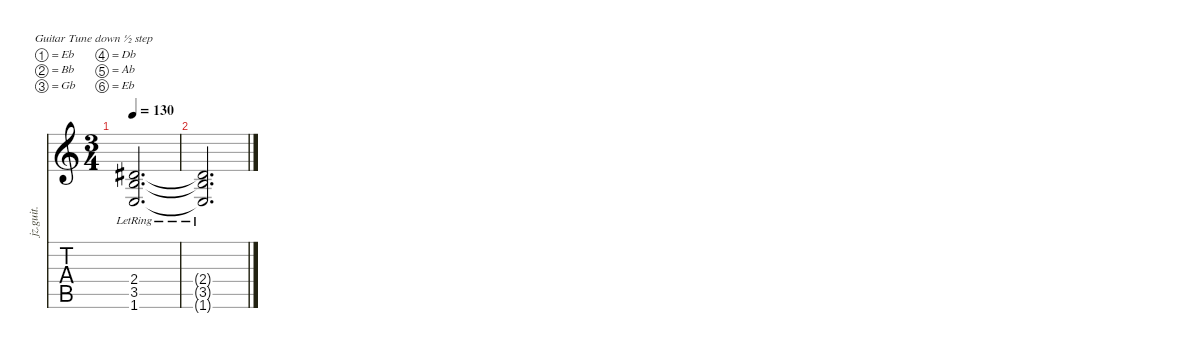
\defaultSystemsLayout 4
\hideDynamics
\bracketExtendMode nobrackets
\otherSystemsTrackNameOrientation horizontal
\track ("Track 2" "jz.guit.") {instrument electricguitarjazz}
\staff {score tabs}
\tuning (Eb4 Bb3 Gb3 Db3 Ab2 Eb2)
\ts (3 4)
\tempo 130
\clef g2
\ks c
(2.4{t acc #} 3.5{lr t} 1.6{lr t}).2{d dy f beam Up} |
(2.4{t acc #} 3.5{lr t} 1.6{lr t}).2{d beam Up}
